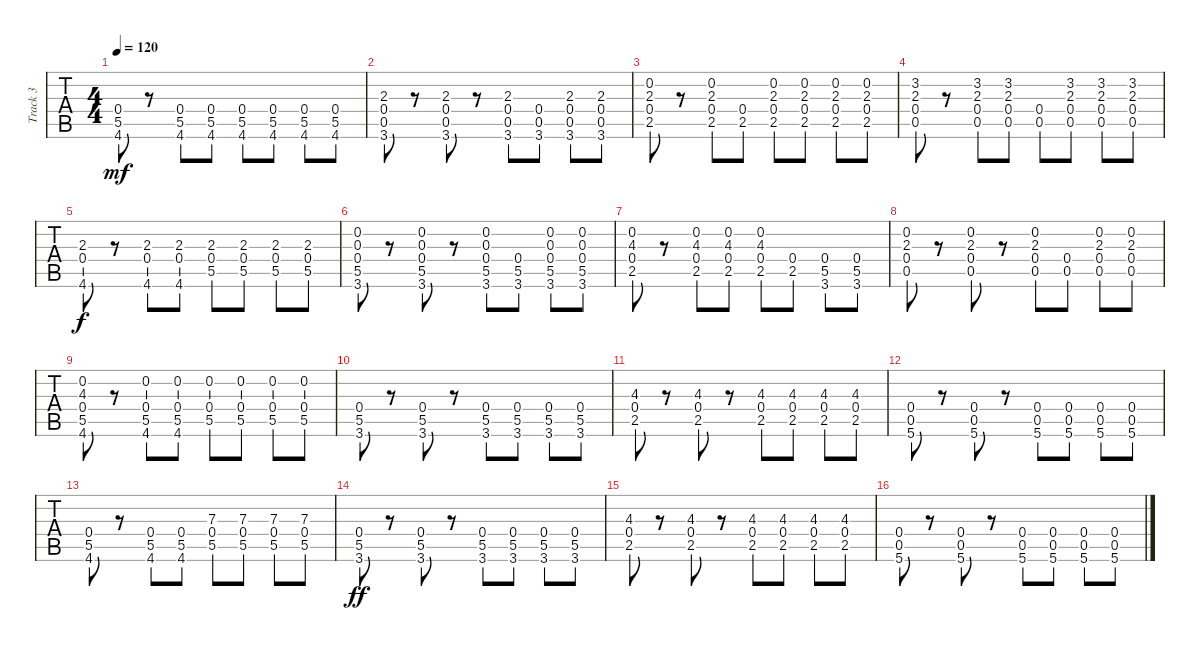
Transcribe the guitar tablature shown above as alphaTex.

\track ("Track 3" "Track 3") {instrument electricbassfinger}
\staff {tabs}
\tuning (E4 B3 G3 D3 A2 E2) {hide}
\ts (4 4)
\tempo 120
\clef g2
\ks c
(0.4 5.5 4.6).8{dy mf} r.8 (0.4 5.5 4.6).8 (0.4 5.5 4.6).8 (0.4 5.5 4.6).8 (0.4 5.5 4.6).8 (0.4 5.5 4.6).8 (0.4 5.5 4.6).8 |
(2.3 0.4 0.5 3.6).8 r.8 (2.3 0.4 0.5 3.6).8 r.8 (2.3 0.4 0.5 3.6).8 (0.4 0.5 3.6).8 (2.3 0.4 0.5 3.6).8 (2.3 0.4 0.5 3.6).8 |
(0.2 2.3 0.4 2.5).8 r.8 (0.2 2.3 0.4 2.5).8 (0.4 2.5).8 (0.2 2.3 0.4 2.5).8 (0.2 2.3 0.4 2.5).8 (0.2 2.3 0.4 2.5).8 (0.2 2.3 0.4 2.5).8 |
(3.2 2.3 0.4 0.5).8 r.8 (3.2 2.3 0.4 0.5).8 (3.2 2.3 0.4 0.5).8 (0.4 0.5).8 (3.2 2.3 0.4 0.5).8 (3.2 2.3 0.4 0.5).8 (3.2 2.3 0.4 0.5).8 |
(2.3 0.4 4.6).8{dy f} r.8 (2.3 0.4 4.6).8 (2.3 0.4 4.6).8 (2.3 0.4 5.5).8 (2.3 0.4 5.5).8 (2.3 0.4 5.5).8 (2.3 0.4 5.5).8 |
(0.2 0.3 0.4 5.5 3.6).8 r.8 (0.2 0.3 0.4 5.5 3.6).8 r.8 (0.2 0.3 0.4 5.5 3.6).8 (0.4 5.5 3.6).8 (0.2 0.3 0.4 5.5 3.6).8 (0.2 0.3 0.4 5.5 3.6).8 |
(0.2 4.3 0.4 2.5).8 r.8 (0.2 4.3 0.4 2.5).8 (0.2 4.3 0.4 2.5).8 (0.2 4.3 0.4 2.5).8 (0.4 2.5).8 (0.4 5.5 3.6).8 (0.4 5.5 3.6).8 |
(0.2 2.3 0.4 0.5).8 r.8 (0.2 2.3 0.4 0.5).8 r.8 (0.2 2.3 0.4 0.5).8 (0.4 0.5).8 (0.2 2.3 0.4 0.5).8 (0.2 2.3 0.4 0.5).8 |
(0.2 4.3 0.4 5.5 4.6).8 r.8 (0.2 0.4 5.5 4.6).8 (0.2 0.4 5.5 4.6).8 (0.2 0.4 5.5).8 (0.2 0.4 5.5).8 (0.2 0.4 5.5).8 (0.2 0.4 5.5).8 |
(0.4 5.5 3.6).8 r.8 (0.4 5.5 3.6).8 r.8 (0.4 5.5 3.6).8 (0.4 5.5 3.6).8 (0.4 5.5 3.6).8 (0.4 5.5 3.6).8 |
(4.3 0.4 2.5).8 r.8 (4.3 0.4 2.5).8 r.8 (4.3 0.4 2.5).8 (4.3 0.4 2.5).8 (4.3 0.4 2.5).8 (4.3 0.4 2.5).8 |
(0.4 0.5 5.6).8 r.8 (0.4 0.5 5.6).8 r.8 (0.4 0.5 5.6).8 (0.4 0.5 5.6).8 (0.4 0.5 5.6).8 (0.4 0.5 5.6).8 |
(0.4 5.5 4.6).8 r.8 (0.4 5.5 4.6).8 (0.4 5.5 4.6).8 (7.3 0.4 5.5).8 (7.3 0.4 5.5).8 (7.3 0.4 5.5).8 (7.3 0.4 5.5).8 |
(0.4 5.5 3.6).8{dy ff} r.8 (0.4 5.5 3.6).8 r.8 (0.4 5.5 3.6).8 (0.4 5.5 3.6).8 (0.4 5.5 3.6).8 (0.4 5.5 3.6).8 |
(4.3 0.4 2.5).8 r.8 (4.3 0.4 2.5).8 r.8 (4.3 0.4 2.5).8 (4.3 0.4 2.5).8 (4.3 0.4 2.5).8 (4.3 0.4 2.5).8 |
(0.4 0.5 5.6).8 r.8 (0.4 0.5 5.6).8 r.8 (0.4 0.5 5.6).8 (0.4 0.5 5.6).8 (0.4 0.5 5.6).8 (0.4 0.5 5.6).8
